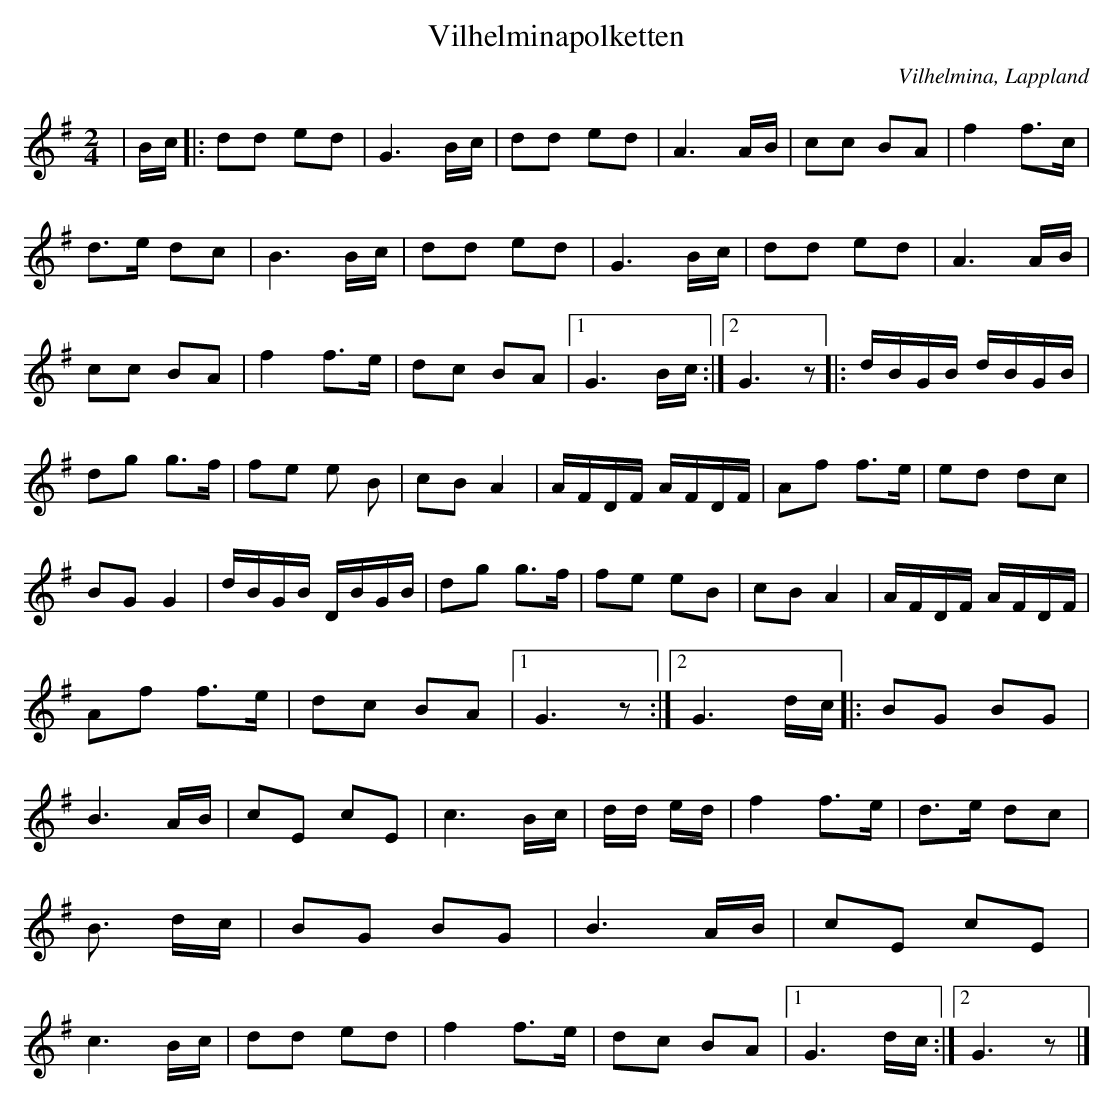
X:1
T:Vilhelminapolketten
O:Vilhelmina, Lappland
M:2/4
L:1/16
K:G
| Bc |: d2d2 e2d2 | G6 Bc | d2d2 e2d2| A6 AB | c2c2 B2A2 | f4 f3c | d3e d2c2 | B6 Bc | d2d2 e2d2 | G6 Bc | d2d2 e2d2 | A6 AB| c2c2 B2A2|f4 f3e | d2c2 B2A2|1 G6 Bc :|2 G6 z2 |: dBGB dBGB | d2g2 g3f | f2e2 e2 B2 | c2B2 A4 | AFDF AFDF | A2f2 f3e | e2d2 d2c2 | B2G2 G4 | dBGB DBGB | d2g2 g3f| f2e2 e2B2 | c2B2 A4| AFDF AFDF | A2f2 f3e| d2c2 B2A2 |1 G6 z2 :|2 G6 dc|: B2G2 B2G2 | B6 AB | c2E2 c2E2 | c6 Bc | dd ed | f4 f3e | d3e d2c2 | B3 dc | B2G2 B2G2 | B6 AB | c2E2 c2E2| c6 Bc | d2d2 e2d2 | f4 f3e | d2c2 B2A2 |1 G6 dc :|2 G6 z2|]
